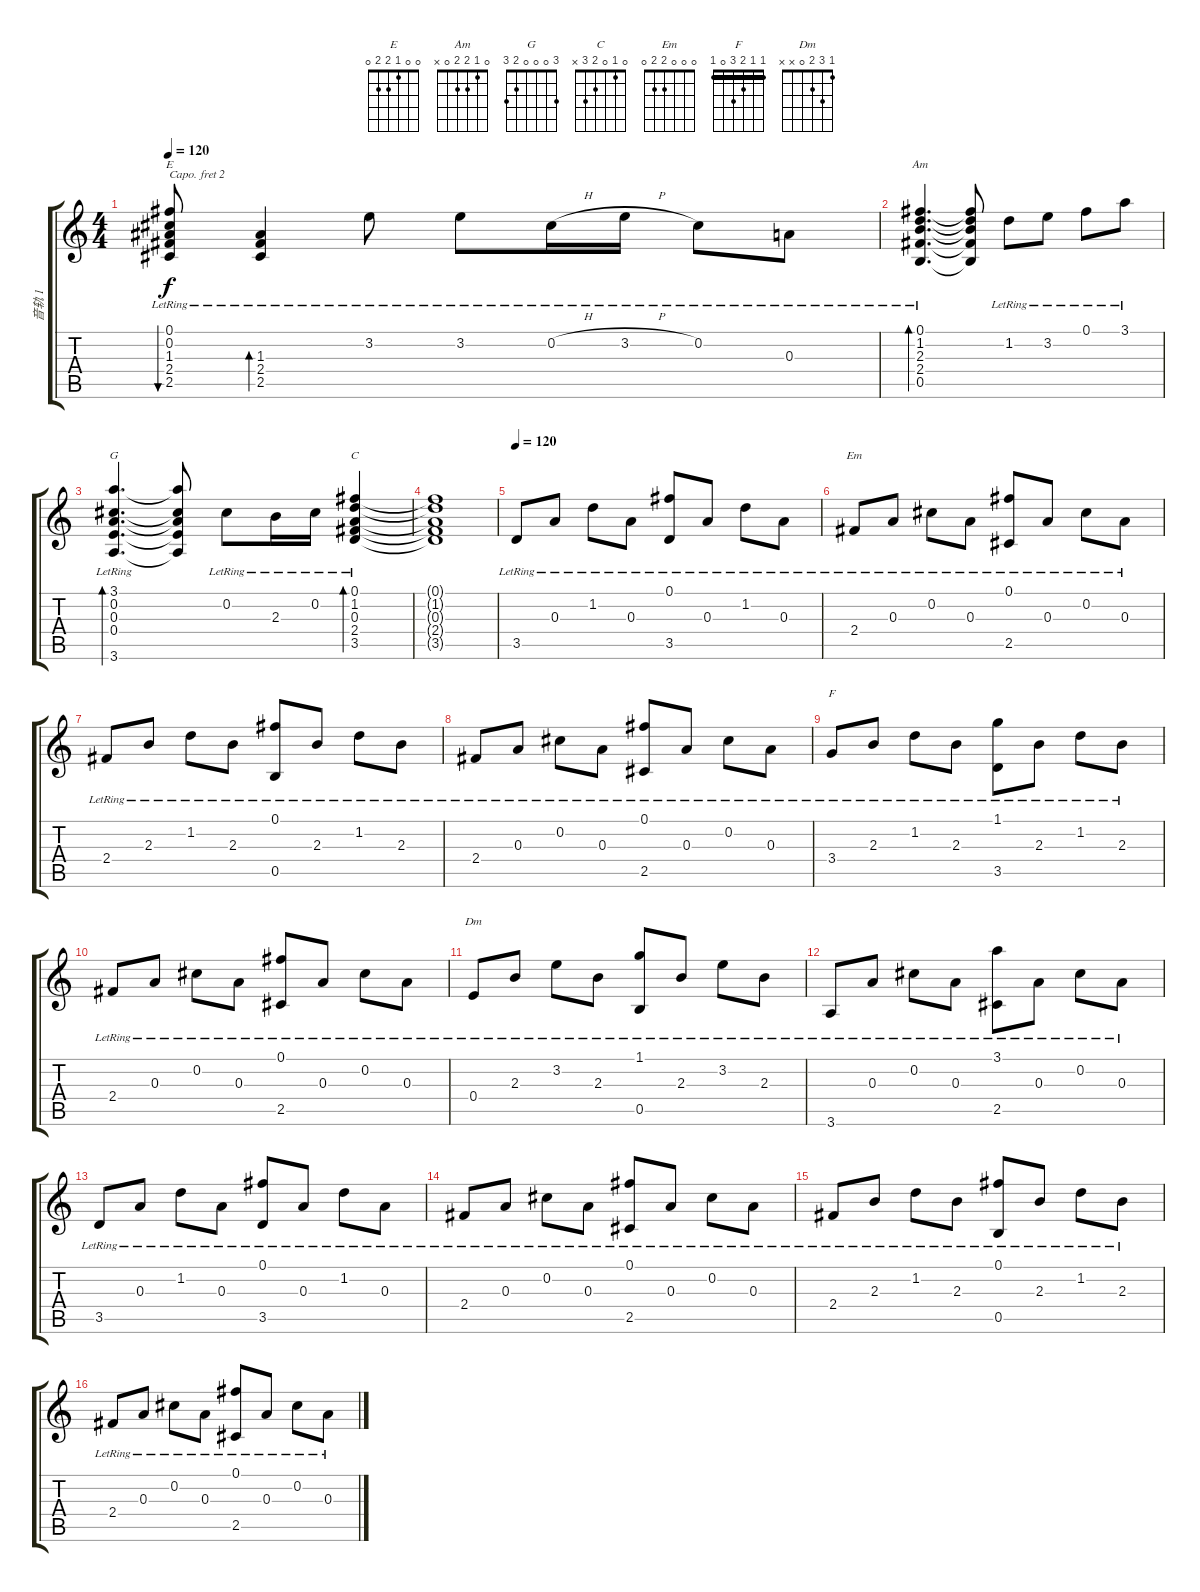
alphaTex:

\track ("音轨 1" "音轨 1") {instrument acousticguitarnylon}
\staff {score tabs}
\capo 2
\tuning (E4 B3 G3 D3 A2 E2) {hide}
\chord ("E" 0 0 1 2 2 0)
\chord ("Am" 0 1 2 2 0 x)
\chord ("G" 3 0 0 0 2 3)
\chord ("C" 0 1 0 2 3 x)
\chord ("Em" 0 0 0 2 2 0)
\chord ("F" 1 1 2 3 0 1) {barre 1}
\chord ("Dm" 1 3 2 0 x x)
\ts (4 4)
\tempo 120
\tempo 110
\tempo 120
\clef g2
\ks c
(0.1{lr} 0.2{lr} 1.3{lr} 2.4{lr} 2.5{lr}).8{bu 480 ch "E" dy f volume 12 instrument acousticguitarnylon} (1.3{lr} 2.4{lr} 2.5{lr}).4{bd 480} 3.2{lr}.8 3.2{lr}.8 0.2{h lr}.16 3.2{h lr}.16 0.2{lr}.8 0.3{lr}.8 |
(0.1{lr} 1.2{lr} 2.3{lr} 2.4{lr} 0.5{lr}).4{d bd 480 ch "Am"} (0.1{t} 1.2{t} 2.3{t} 2.4{t} 0.5{t}).8 1.2{lr}.8 3.2{lr}.8 0.1{lr}.8 3.1{lr}.8 |
(3.1{lr} 0.2{lr} 0.3{lr} 0.4{lr} 3.6{lr}).4{d bd 480 ch "G"} (3.1{t} 0.2{t} 0.3{t} 0.4{t} 3.6{t}).8 0.2{lr}.8 2.3{lr}.16 0.2{lr}.16 (0.1{lr} 1.2{lr} 0.3{lr} 2.4{lr} 3.5{lr}).4{bd 480 ch "C"} |
(0.1{t} 1.2{t} 0.3{t} 2.4{t} 3.5{t}).1 |
\tempo 120
3.5{lr}.8{volume 9} 0.3{lr}.8 1.2{lr}.8 0.3{lr}.8 (0.1{lr} 3.5{lr}).8 0.3{lr}.8 1.2{lr}.8 0.3{lr}.8 |
2.4{lr}.8{ch "Em"} 0.3{lr}.8 0.2{lr}.8 0.3{lr}.8 (0.1{lr} 2.5{lr}).8 0.3{lr}.8 0.2{lr}.8 0.3{lr}.8 |
2.4{lr}.8 2.3{lr}.8 1.2{lr}.8 2.3{lr}.8 (0.1{lr} 0.5{lr}).8 2.3{lr}.8 1.2{lr}.8 2.3{lr}.8 |
2.4{lr}.8 0.3{lr}.8 0.2{lr}.8 0.3{lr}.8 (0.1{lr} 2.5{lr}).8 0.3{lr}.8 0.2{lr}.8 0.3{lr}.8 |
3.4{lr}.8{ch "F"} 2.3{lr}.8 1.2{lr}.8 2.3{lr}.8 (1.1{lr} 3.5{lr}).8 2.3{lr}.8 1.2{lr}.8 2.3{lr}.8 |
2.4{lr}.8 0.3{lr}.8 0.2{lr}.8 0.3{lr}.8 (0.1{lr} 2.5{lr}).8 0.3{lr}.8 0.2{lr}.8 0.3{lr}.8 |
0.4{lr}.8{ch "Dm"} 2.3{lr}.8 3.2{lr}.8 2.3{lr}.8 (1.1{lr} 0.5{lr}).8 2.3{lr}.8 3.2{lr}.8 2.3{lr}.8 |
3.6{lr}.8 0.3{lr}.8 0.2{lr}.8 0.3{lr}.8 (3.1{lr} 2.5{lr}).8 0.3{lr}.8 0.2{lr}.8 0.3{lr}.8 |
3.5{lr}.8 0.3{lr}.8 1.2{lr}.8 0.3{lr}.8 (0.1{lr} 3.5{lr}).8 0.3{lr}.8 1.2{lr}.8 0.3{lr}.8 |
2.4{lr}.8 0.3{lr}.8 0.2{lr}.8 0.3{lr}.8 (0.1{lr} 2.5{lr}).8 0.3{lr}.8 0.2{lr}.8 0.3{lr}.8 |
2.4{lr}.8 2.3{lr}.8 1.2{lr}.8 2.3{lr}.8 (0.1{lr} 0.5{lr}).8 2.3{lr}.8 1.2{lr}.8 2.3{lr}.8 |
2.4{lr}.8 0.3{lr}.8 0.2{lr}.8 0.3{lr}.8 (0.1{lr} 2.5{lr}).8 0.3{lr}.8 0.2{lr}.8 0.3{lr}.8
